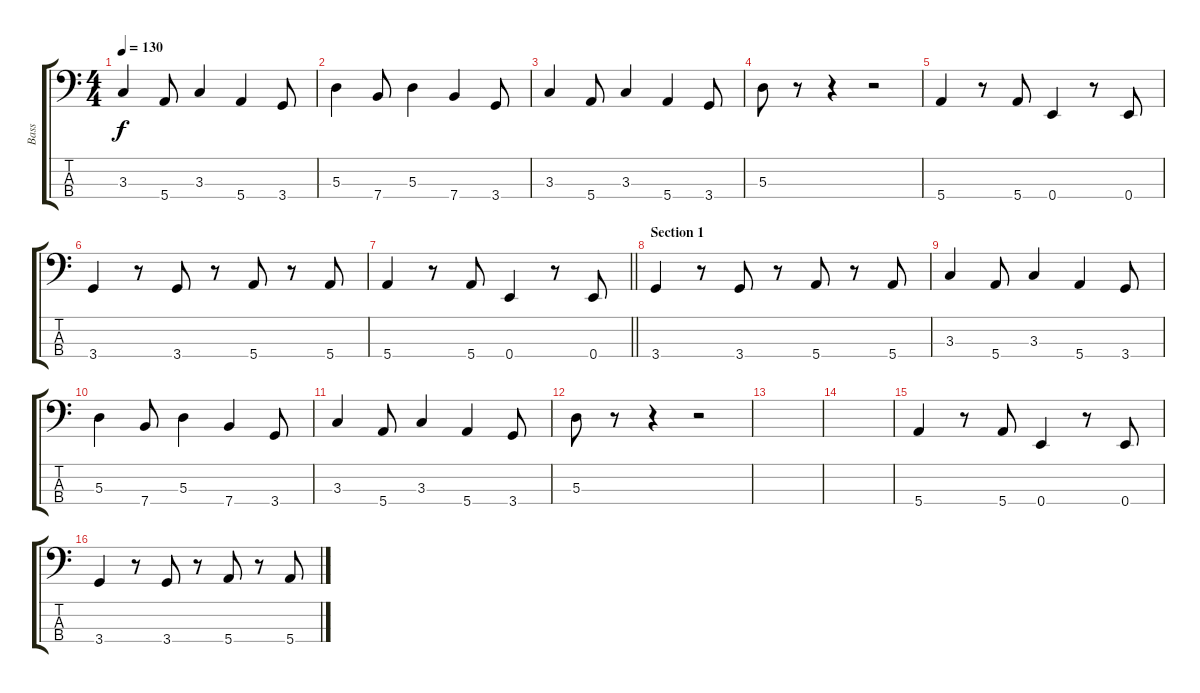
\track ("Bass" "Bass") {instrument electricbassfinger}
\staff {score tabs}
\tuning (G2 D2 A1 E1) {hide}
\ts (4 4)
\tempo 130
\clef f4
\ks c
3.3.4{dy f} 5.4.8 3.3.4 5.4.4 3.4.8 |
5.3.4 7.4.8 5.3.4 7.4.4 3.4.8 |
3.3.4 5.4.8 3.3.4 5.4.4 3.4.8 |
5.3.8 r.8 r.4 r.2 |
5.4.4 r.8 5.4.8 0.4.4 r.8 0.4.8 |
3.4.4 r.8 3.4.8 r.8 5.4.8 r.8 5.4.8 |
\barLineRight lightlight
5.4.4 r.8 5.4.8 0.4.4 r.8 0.4.8 |
\section ("" "Section 1")
3.4.4 r.8 3.4.8 r.8 5.4.8 r.8 5.4.8 |
3.3.4 5.4.8 3.3.4 5.4.4 3.4.8 |
5.3.4 7.4.8 5.3.4 7.4.4 3.4.8 |
3.3.4 5.4.8 3.3.4 5.4.4 3.4.8 |
5.3.8 r.8 r.4 r.2 |
|
|
5.4.4 r.8 5.4.8 0.4.4 r.8 0.4.8 |
3.4.4 r.8 3.4.8 r.8 5.4.8 r.8 5.4.8
